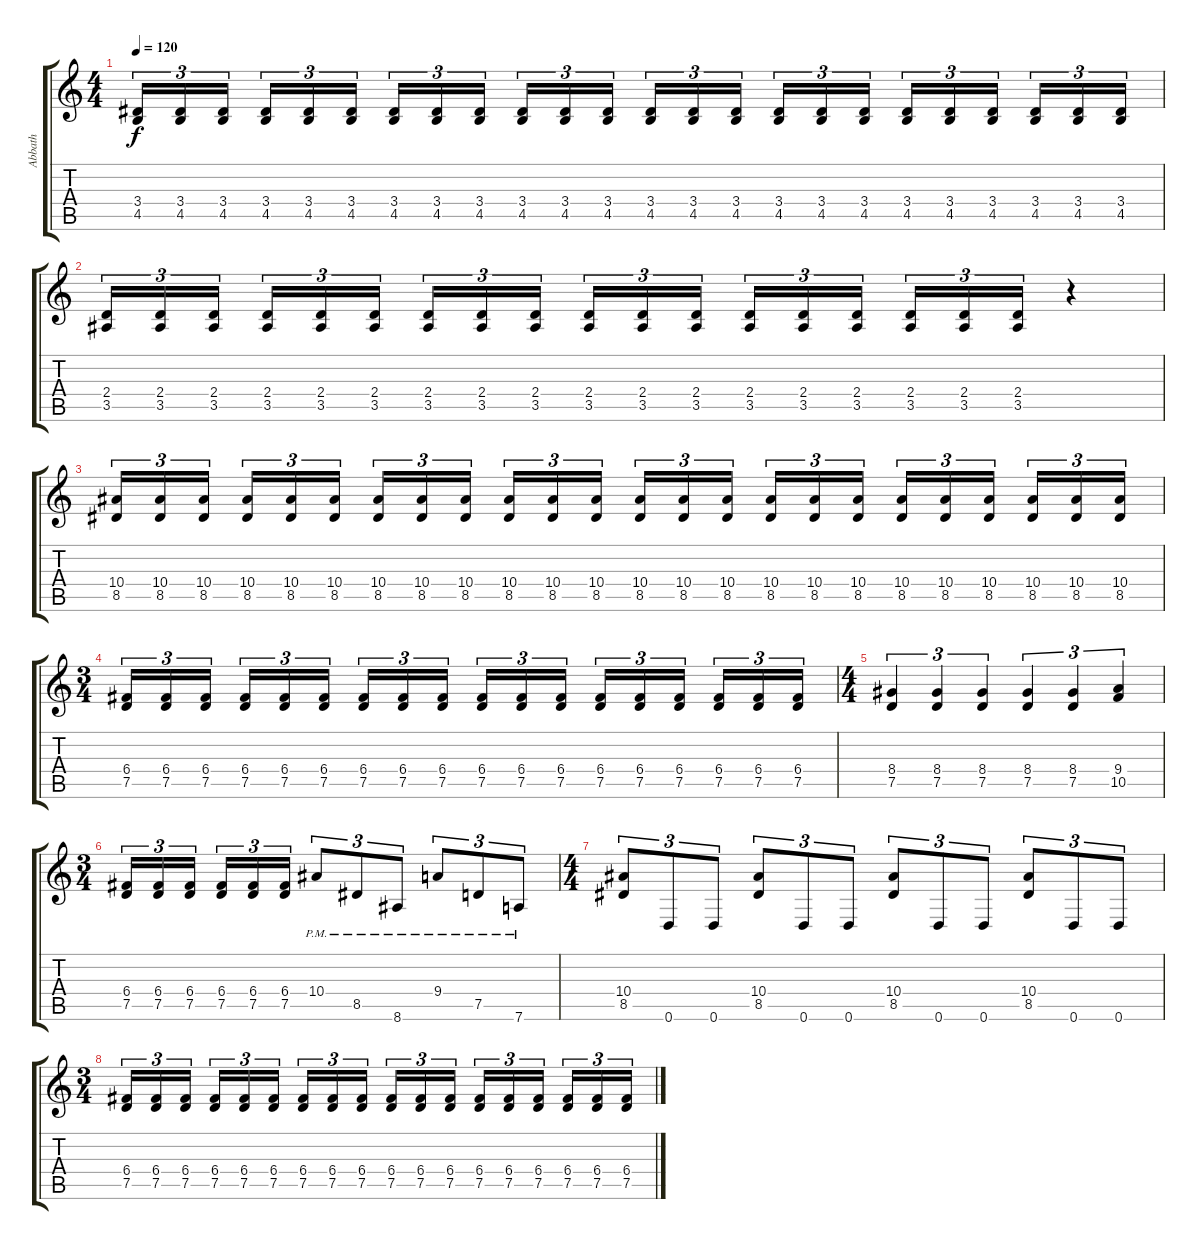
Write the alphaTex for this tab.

\track ("Abbath" "Abbath") {instrument distortionguitar}
\staff {score tabs}
\tuning (D4 A3 F3 C3 G2 D2) {hide}
\ts (4 4)
\tempo 120
\clef g2
\ks c
(3.4 4.5).16{tu (3 2) dy f} (3.4 4.5).16{tu (3 2)} (3.4 4.5).16{tu (3 2) beam splitsecondary} (3.4 4.5).16{tu (3 2)} (3.4 4.5).16{tu (3 2)} (3.4 4.5).16{tu (3 2)} (3.4 4.5).16{tu (3 2)} (3.4 4.5).16{tu (3 2)} (3.4 4.5).16{tu (3 2) beam splitsecondary} (3.4 4.5).16{tu (3 2)} (3.4 4.5).16{tu (3 2)} (3.4 4.5).16{tu (3 2)} (3.4 4.5).16{tu (3 2)} (3.4 4.5).16{tu (3 2)} (3.4 4.5).16{tu (3 2) beam splitsecondary} (3.4 4.5).16{tu (3 2)} (3.4 4.5).16{tu (3 2)} (3.4 4.5).16{tu (3 2)} (3.4 4.5).16{tu (3 2)} (3.4 4.5).16{tu (3 2)} (3.4 4.5).16{tu (3 2) beam splitsecondary} (3.4 4.5).16{tu (3 2)} (3.4 4.5).16{tu (3 2)} (3.4 4.5).16{tu (3 2)} |
(2.4 3.5).16{tu (3 2)} (2.4 3.5).16{tu (3 2)} (2.4 3.5).16{tu (3 2) beam splitsecondary} (2.4 3.5).16{tu (3 2)} (2.4 3.5).16{tu (3 2)} (2.4 3.5).16{tu (3 2)} (2.4 3.5).16{tu (3 2)} (2.4 3.5).16{tu (3 2)} (2.4 3.5).16{tu (3 2) beam splitsecondary} (2.4 3.5).16{tu (3 2)} (2.4 3.5).16{tu (3 2)} (2.4 3.5).16{tu (3 2)} (2.4 3.5).16{tu (3 2)} (2.4 3.5).16{tu (3 2)} (2.4 3.5).16{tu (3 2) beam splitsecondary} (2.4 3.5).16{tu (3 2)} (2.4 3.5).16{tu (3 2)} (2.4 3.5).16{tu (3 2)} r.4 |
(10.4 8.5).16{tu (3 2)} (10.4 8.5).16{tu (3 2)} (10.4 8.5).16{tu (3 2) beam splitsecondary} (10.4 8.5).16{tu (3 2)} (10.4 8.5).16{tu (3 2)} (10.4 8.5).16{tu (3 2)} (10.4 8.5).16{tu (3 2)} (10.4 8.5).16{tu (3 2)} (10.4 8.5).16{tu (3 2) beam splitsecondary} (10.4 8.5).16{tu (3 2)} (10.4 8.5).16{tu (3 2)} (10.4 8.5).16{tu (3 2)} (10.4 8.5).16{tu (3 2)} (10.4 8.5).16{tu (3 2)} (10.4 8.5).16{tu (3 2) beam splitsecondary} (10.4 8.5).16{tu (3 2)} (10.4 8.5).16{tu (3 2)} (10.4 8.5).16{tu (3 2)} (10.4 8.5).16{tu (3 2)} (10.4 8.5).16{tu (3 2)} (10.4 8.5).16{tu (3 2) beam splitsecondary} (10.4 8.5).16{tu (3 2)} (10.4 8.5).16{tu (3 2)} (10.4 8.5).16{tu (3 2)} |
\ts (3 4)
(6.4 7.5).16{tu (3 2)} (6.4 7.5).16{tu (3 2)} (6.4 7.5).16{tu (3 2) beam splitsecondary} (6.4 7.5).16{tu (3 2)} (6.4 7.5).16{tu (3 2)} (6.4 7.5).16{tu (3 2)} (6.4 7.5).16{tu (3 2)} (6.4 7.5).16{tu (3 2)} (6.4 7.5).16{tu (3 2) beam splitsecondary} (6.4 7.5).16{tu (3 2)} (6.4 7.5).16{tu (3 2)} (6.4 7.5).16{tu (3 2)} (6.4 7.5).16{tu (3 2)} (6.4 7.5).16{tu (3 2)} (6.4 7.5).16{tu (3 2) beam splitsecondary} (6.4 7.5).16{tu (3 2)} (6.4 7.5).16{tu (3 2)} (6.4 7.5).16{tu (3 2)} |
\ts (4 4)
(8.4 7.5).4{tu (3 2)} (8.4 7.5).4{tu (3 2)} (8.4 7.5).4{tu (3 2)} (8.4 7.5).4{tu (3 2)} (8.4 7.5).4{tu (3 2)} (9.4 10.5).4{tu (3 2)} |
\ts (3 4)
(6.4 7.5).16{tu (3 2)} (6.4 7.5).16{tu (3 2)} (6.4 7.5).16{tu (3 2) beam splitsecondary} (6.4 7.5).16{tu (3 2)} (6.4 7.5).16{tu (3 2)} (6.4 7.5).16{tu (3 2)} 10.4{pm}.8{tu (3 2)} 8.5{pm}.8{tu (3 2)} 8.6{pm}.8{tu (3 2)} 9.4{pm}.8{tu (3 2)} 7.5{pm}.8{tu (3 2)} 7.6{pm}.8{tu (3 2)} |
\ts (4 4)
(10.4 8.5).8{tu (3 2)} 0.6.8{tu (3 2)} 0.6.8{tu (3 2)} (10.4 8.5).8{tu (3 2)} 0.6.8{tu (3 2)} 0.6.8{tu (3 2)} (10.4 8.5).8{tu (3 2)} 0.6.8{tu (3 2)} 0.6.8{tu (3 2)} (10.4 8.5).8{tu (3 2)} 0.6.8{tu (3 2)} 0.6.8{tu (3 2)} |
\ts (3 4)
(6.4 7.5).16{tu (3 2)} (6.4 7.5).16{tu (3 2)} (6.4 7.5).16{tu (3 2) beam splitsecondary} (6.4 7.5).16{tu (3 2)} (6.4 7.5).16{tu (3 2)} (6.4 7.5).16{tu (3 2)} (6.4 7.5).16{tu (3 2)} (6.4 7.5).16{tu (3 2)} (6.4 7.5).16{tu (3 2) beam splitsecondary} (6.4 7.5).16{tu (3 2)} (6.4 7.5).16{tu (3 2)} (6.4 7.5).16{tu (3 2)} (6.4 7.5).16{tu (3 2)} (6.4 7.5).16{tu (3 2)} (6.4 7.5).16{tu (3 2) beam splitsecondary} (6.4 7.5).16{tu (3 2)} (6.4 7.5).16{tu (3 2)} (6.4 7.5).16{tu (3 2)}
